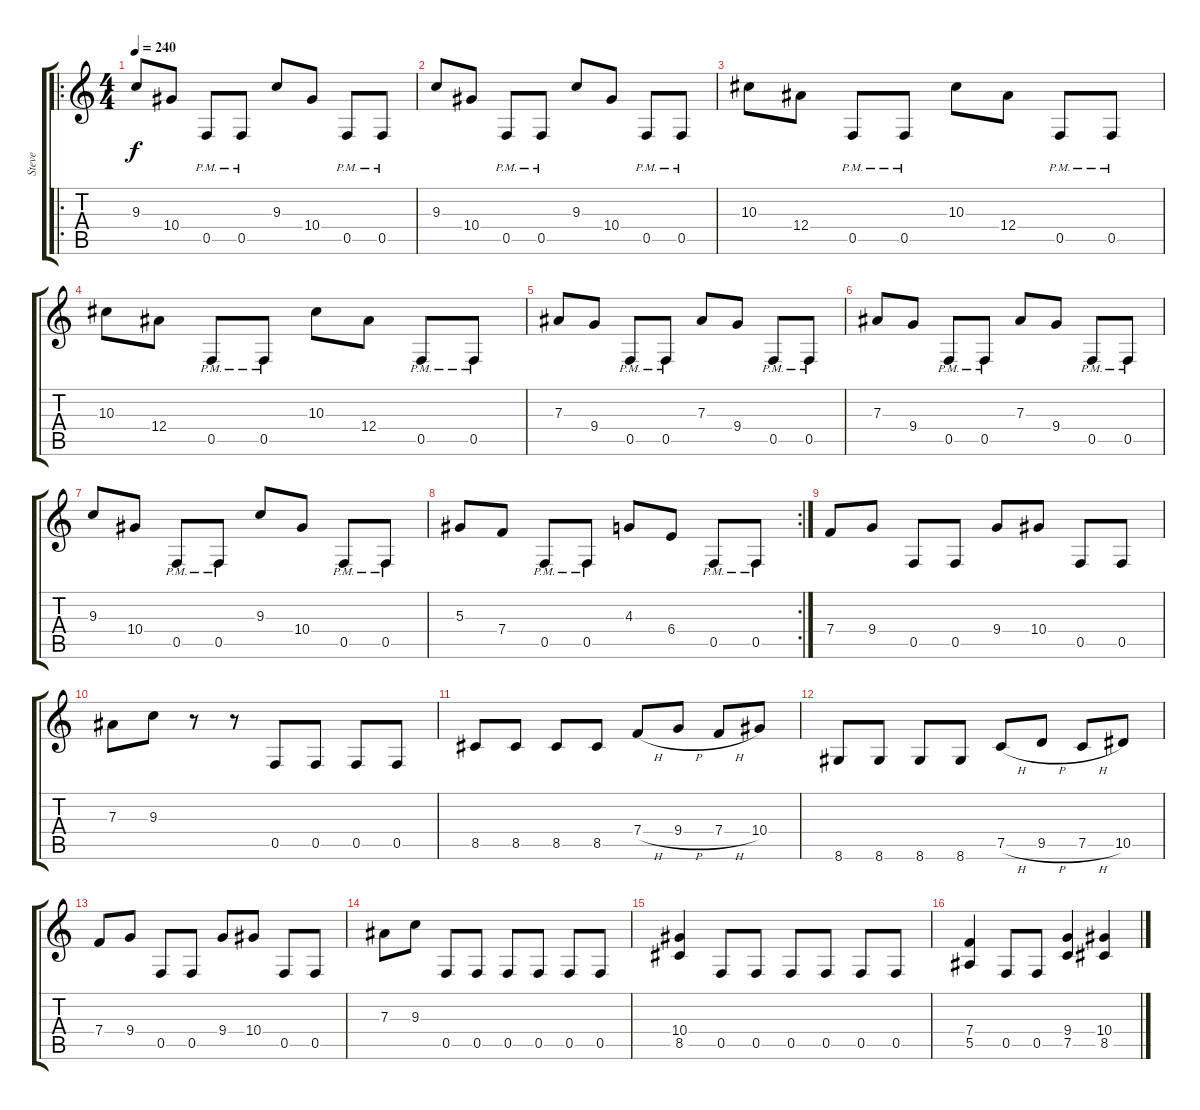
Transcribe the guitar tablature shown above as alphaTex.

\track ("Steve" "Steve") {instrument overdrivenguitar}
\staff {score tabs}
\tuning (C4 G3 Eb3 Bb2 F2 C2) {hide}
\ro
\ts (4 4)
\tempo 240
\clef g2
\ks c
9.3.8{dy f} 10.4.8 0.5{pm}.8 0.5{pm}.8 9.3.8 10.4.8 0.5{pm}.8 0.5{pm}.8 |
9.3.8 10.4.8 0.5{pm}.8 0.5{pm}.8 9.3.8 10.4.8 0.5{pm}.8 0.5{pm}.8 |
10.3.8 12.4.8 0.5{pm}.8 0.5{pm}.8 10.3.8 12.4.8 0.5{pm}.8 0.5{pm}.8 |
10.3.8 12.4.8 0.5{pm}.8 0.5{pm}.8 10.3.8 12.4.8 0.5{pm}.8 0.5{pm}.8 |
7.3.8 9.4.8 0.5{pm}.8 0.5{pm}.8 7.3.8 9.4.8 0.5{pm}.8 0.5{pm}.8 |
7.3.8 9.4.8 0.5{pm}.8 0.5{pm}.8 7.3.8 9.4.8 0.5{pm}.8 0.5{pm}.8 |
9.3.8 10.4.8 0.5{pm}.8 0.5{pm}.8 9.3.8 10.4.8 0.5{pm}.8 0.5{pm}.8 |
\rc 2
5.3.8 7.4.8 0.5{pm}.8 0.5{pm}.8 4.3.8 6.4.8 0.5{pm}.8 0.5{pm}.8 |
7.4.8 9.4.8 0.5.8 0.5.8 9.4.8 10.4.8 0.5.8 0.5.8 |
7.3.8 9.3.8 r.8 r.8 0.5.8 0.5.8 0.5.8 0.5.8 |
8.5.8 8.5.8 8.5.8 8.5.8 7.4{h}.8 9.4{h}.8 7.4{h}.8 10.4.8 |
8.6.8 8.6.8 8.6.8 8.6.8 7.5{h}.8 9.5{h}.8 7.5{h}.8 10.5.8 |
7.4.8 9.4.8 0.5.8 0.5.8 9.4.8 10.4.8 0.5.8 0.5.8 |
7.3.8 9.3.8 0.5.8 0.5.8 0.5.8 0.5.8 0.5.8 0.5.8 |
(10.4 8.5).4 0.5.8 0.5.8 0.5.8 0.5.8 0.5.8 0.5.8 |
(7.4 5.5).4 0.5.8 0.5.8 (9.4 7.5).4 (10.4 8.5).4
